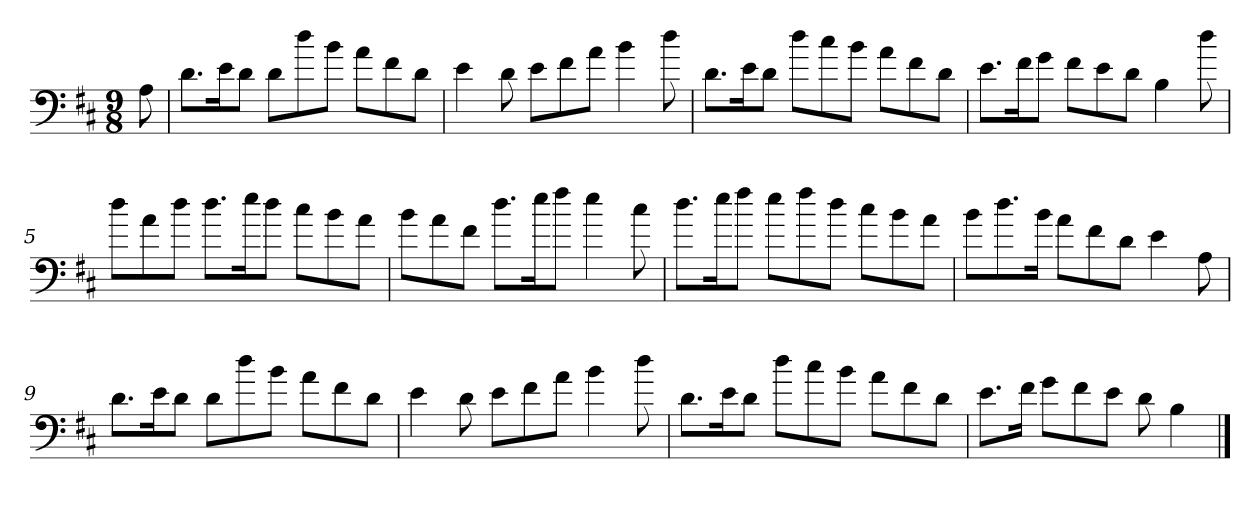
**kern
*part1
*staff1
*clefF4
*k[f#c#]
*D:
*M9/8
=
8A
=1
8.d\L
16e\K
8d\J
8d\L
8dd\
8b\J
8a\L
8f#\
8d\J
=2
4e
8d
8e\L
8f#\
8a\J
4b
8dd
=3
8.d\L
16e\K
8d\J
8dd\L
8cc#\
8b\J
8a\L
8f#\
8d\J
=4
8.e\L
16f#\K
8g\J
8f#\L
8e\
8d\J
4B
8dd
=5
8dd\L
8a\
8dd\J
8.dd\L
16ee\K
8dd\J
8cc#\L
8b\
8a\J
=6
8b\L
8a\
8f#\J
8.dd\L
16ee\K
8ff#\J
4ee
8cc#
=7
8.dd\L
16ee\K
8ff#\J
8ee\L
8ff#\
8dd\J
8cc#\L
8b\
8a\J
=8
8b\L
8.dd\
16b\Jk
8a\L
8f#\
8d\J
4e
8A
=9
8.d\L
16e\K
8d\J
8d\L
8dd\
8b\J
8a\L
8f#\
8d\J
=10
4e
8d
8e\L
8f#\
8a\J
4b
8dd
=11
8.d\L
16e\K
8d\J
8dd\L
8cc#\
8b\J
8a\L
8f#\
8d\J
=12
8.e\L
16f#\Jk
8g\L
8f#\
8e\J
8d
4B
==
*-
